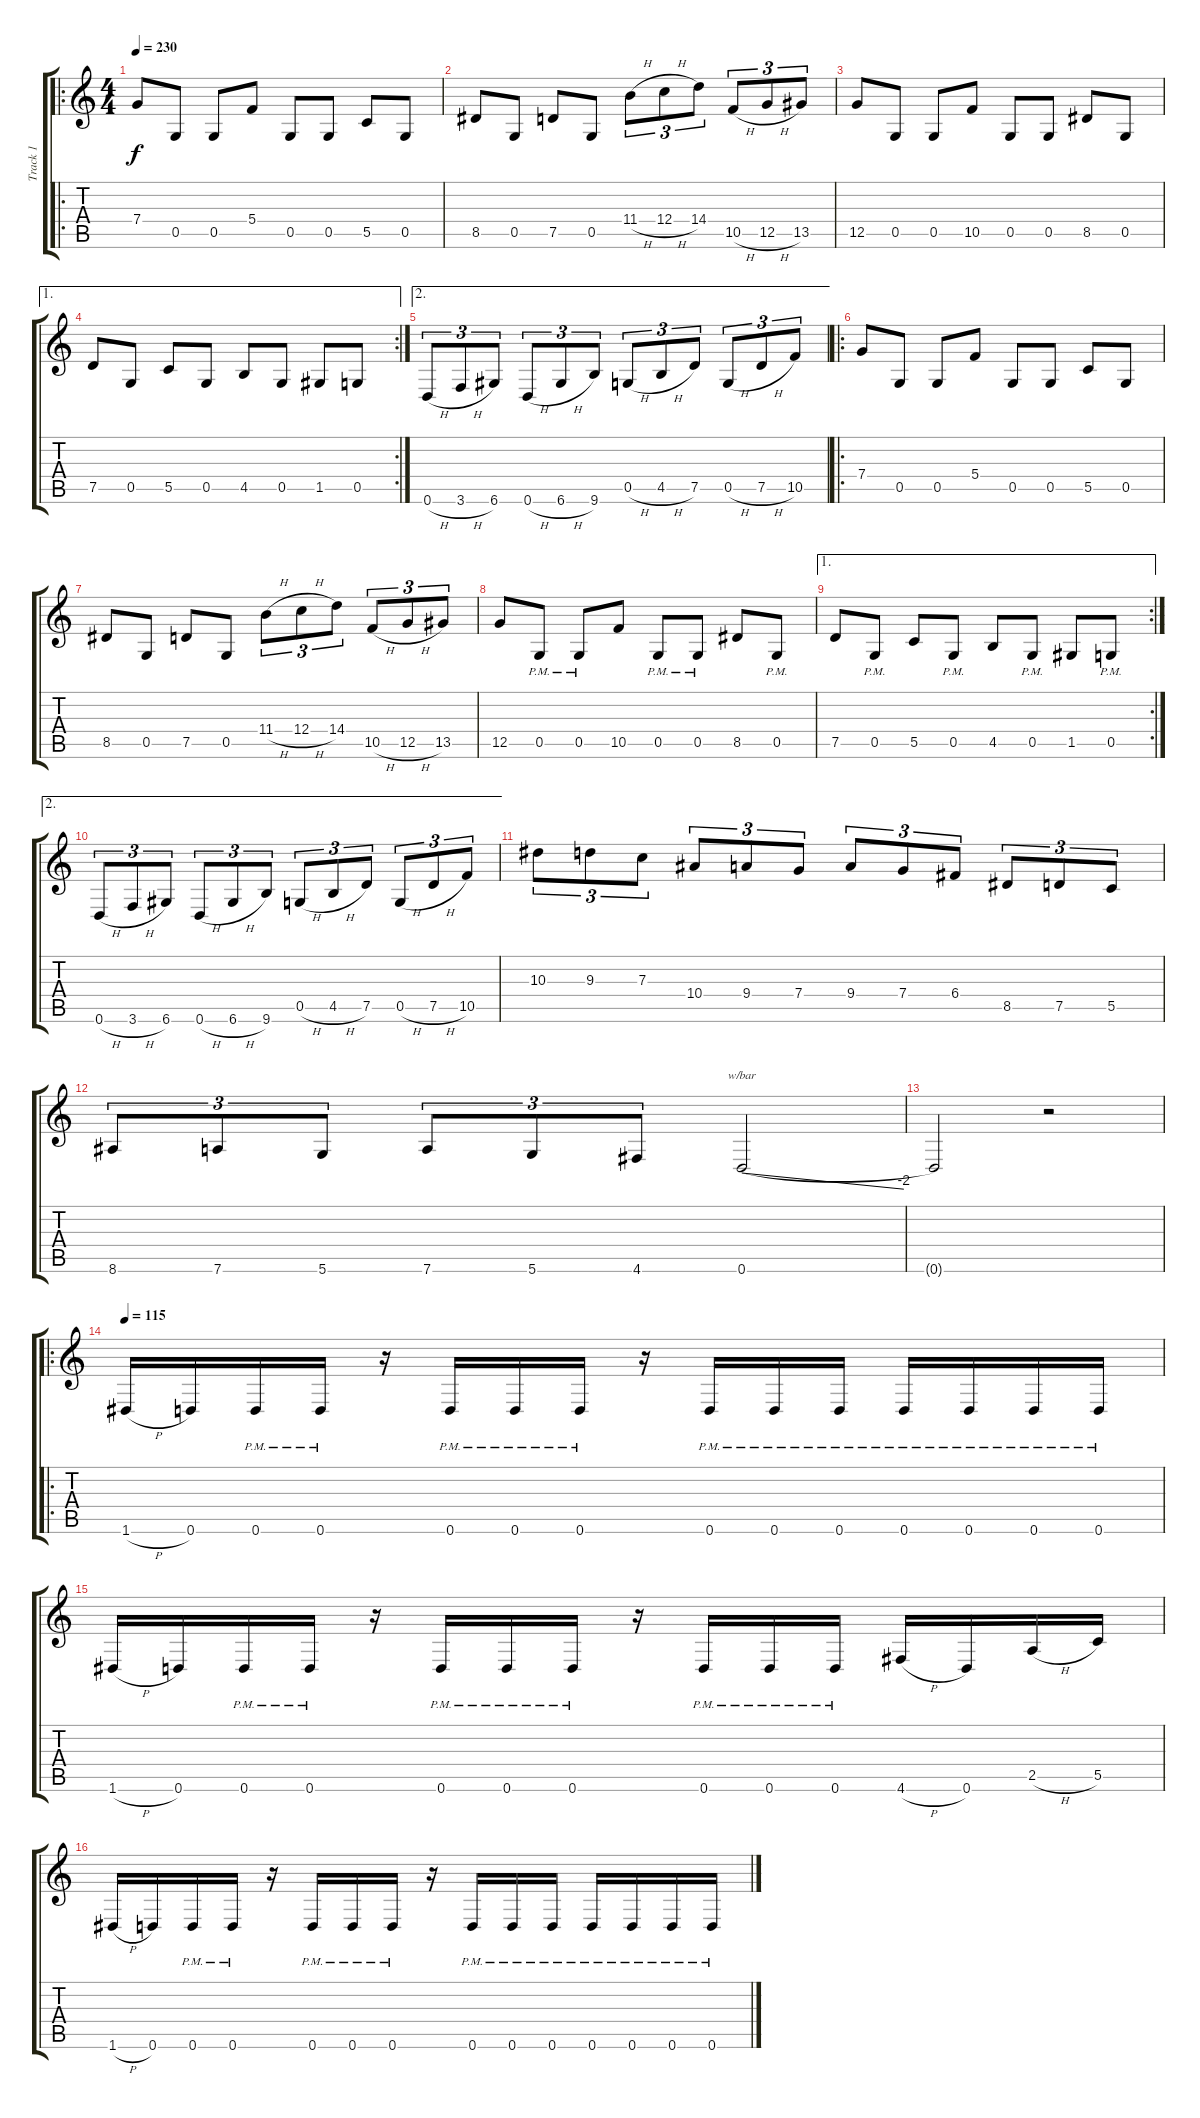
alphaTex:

\track ("Track 1" "Track 1") {instrument distortionguitar}
\staff {score tabs}
\tuning (D4 A3 F3 C3 G2 D2) {hide}
\ro
\ts (4 4)
\tempo 230
\clef g2
\ks c
7.4.8{dy f} 0.5.8 0.5.8 5.4.8 0.5.8 0.5.8 5.5.8 0.5.8 |
8.5.8 0.5.8 7.5.8 0.5.8 11.4{h}.8{tu (3 2)} 12.4{h}.8{tu (3 2)} 14.4.8{tu (3 2)} 10.5{h}.8{tu (3 2)} 12.5{h}.8{tu (3 2)} 13.5.8{tu (3 2)} |
12.5.8 0.5.8 0.5.8 10.5.8 0.5.8 0.5.8 8.5.8 0.5.8 |
\ae 1
\rc 2
7.5.8 0.5.8 5.5.8 0.5.8 4.5.8 0.5.8 1.5.8 0.5.8 |
\ae 2
0.6{h}.8{tu (3 2)} 3.6{h}.8{tu (3 2)} 6.6.8{tu (3 2)} 0.6{h}.8{tu (3 2)} 6.6{h}.8{tu (3 2)} 9.6.8{tu (3 2)} 0.5{h}.8{tu (3 2)} 4.5{h}.8{tu (3 2)} 7.5.8{tu (3 2)} 0.5{h}.8{tu (3 2)} 7.5{h}.8{tu (3 2)} 10.5.8{tu (3 2)} |
\ro
7.4.8 0.5.8 0.5.8 5.4.8 0.5.8 0.5.8 5.5.8 0.5.8 |
8.5.8 0.5.8 7.5.8 0.5.8 11.4{h}.8{tu (3 2)} 12.4{h}.8{tu (3 2)} 14.4.8{tu (3 2)} 10.5{h}.8{tu (3 2)} 12.5{h}.8{tu (3 2)} 13.5.8{tu (3 2)} |
12.5.8 0.5{pm}.8 0.5{pm}.8 10.5.8 0.5{pm}.8 0.5{pm}.8 8.5.8 0.5{pm}.8 |
\ae 1
\rc 2
7.5.8 0.5{pm}.8 5.5.8 0.5{pm}.8 4.5.8 0.5{pm}.8 1.5.8 0.5{pm}.8 |
\ae 2
0.6{h}.8{tu (3 2)} 3.6{h}.8{tu (3 2)} 6.6.8{tu (3 2)} 0.6{h}.8{tu (3 2)} 6.6{h}.8{tu (3 2)} 9.6.8{tu (3 2)} 0.5{h}.8{tu (3 2)} 4.5{h}.8{tu (3 2)} 7.5.8{tu (3 2)} 0.5{h}.8{tu (3 2)} 7.5{h}.8{tu (3 2)} 10.5.8{tu (3 2)} |
10.3.8{tu (3 2)} 9.3.8{tu (3 2)} 7.3.8{tu (3 2)} 10.4.8{tu (3 2)} 9.4.8{tu (3 2)} 7.4.8{tu (3 2)} 9.4.8{tu (3 2)} 7.4.8{tu (3 2)} 6.4.8{tu (3 2)} 8.5.8{tu (3 2)} 7.5.8{tu (3 2)} 5.5.8{tu (3 2)} |
8.6.8{tu (3 2)} 7.6.8{tu (3 2)} 5.6.8{tu (3 2)} 7.6.8{tu (3 2)} 5.6.8{tu (3 2)} 4.6.8{tu (3 2)} 0.6.2{tbe (dive default 0 0 60 -8)} |
0.6{t}.2 r.2 |
\ro
\tempo 115
1.6{h}.16 0.6.16 0.6{pm}.16 0.6{pm}.16 r.16 0.6{pm}.16 0.6{pm}.16 0.6{pm}.16 r.16 0.6{pm}.16 0.6{pm}.16 0.6{pm}.16 0.6{pm}.16 0.6{pm}.16 0.6{pm}.16 0.6{pm}.16 |
1.6{h}.16 0.6.16 0.6{pm}.16 0.6{pm}.16 r.16 0.6{pm}.16 0.6{pm}.16 0.6{pm}.16 r.16 0.6{pm}.16 0.6{pm}.16 0.6{pm}.16 4.6{h}.16 0.6.16 2.5{h}.16 5.5.16 |
1.6{h}.16 0.6.16 0.6{pm}.16 0.6{pm}.16 r.16 0.6{pm}.16 0.6{pm}.16 0.6{pm}.16 r.16 0.6{pm}.16 0.6{pm}.16 0.6{pm}.16 0.6{pm}.16 0.6{pm}.16 0.6{pm}.16 0.6{pm}.16
